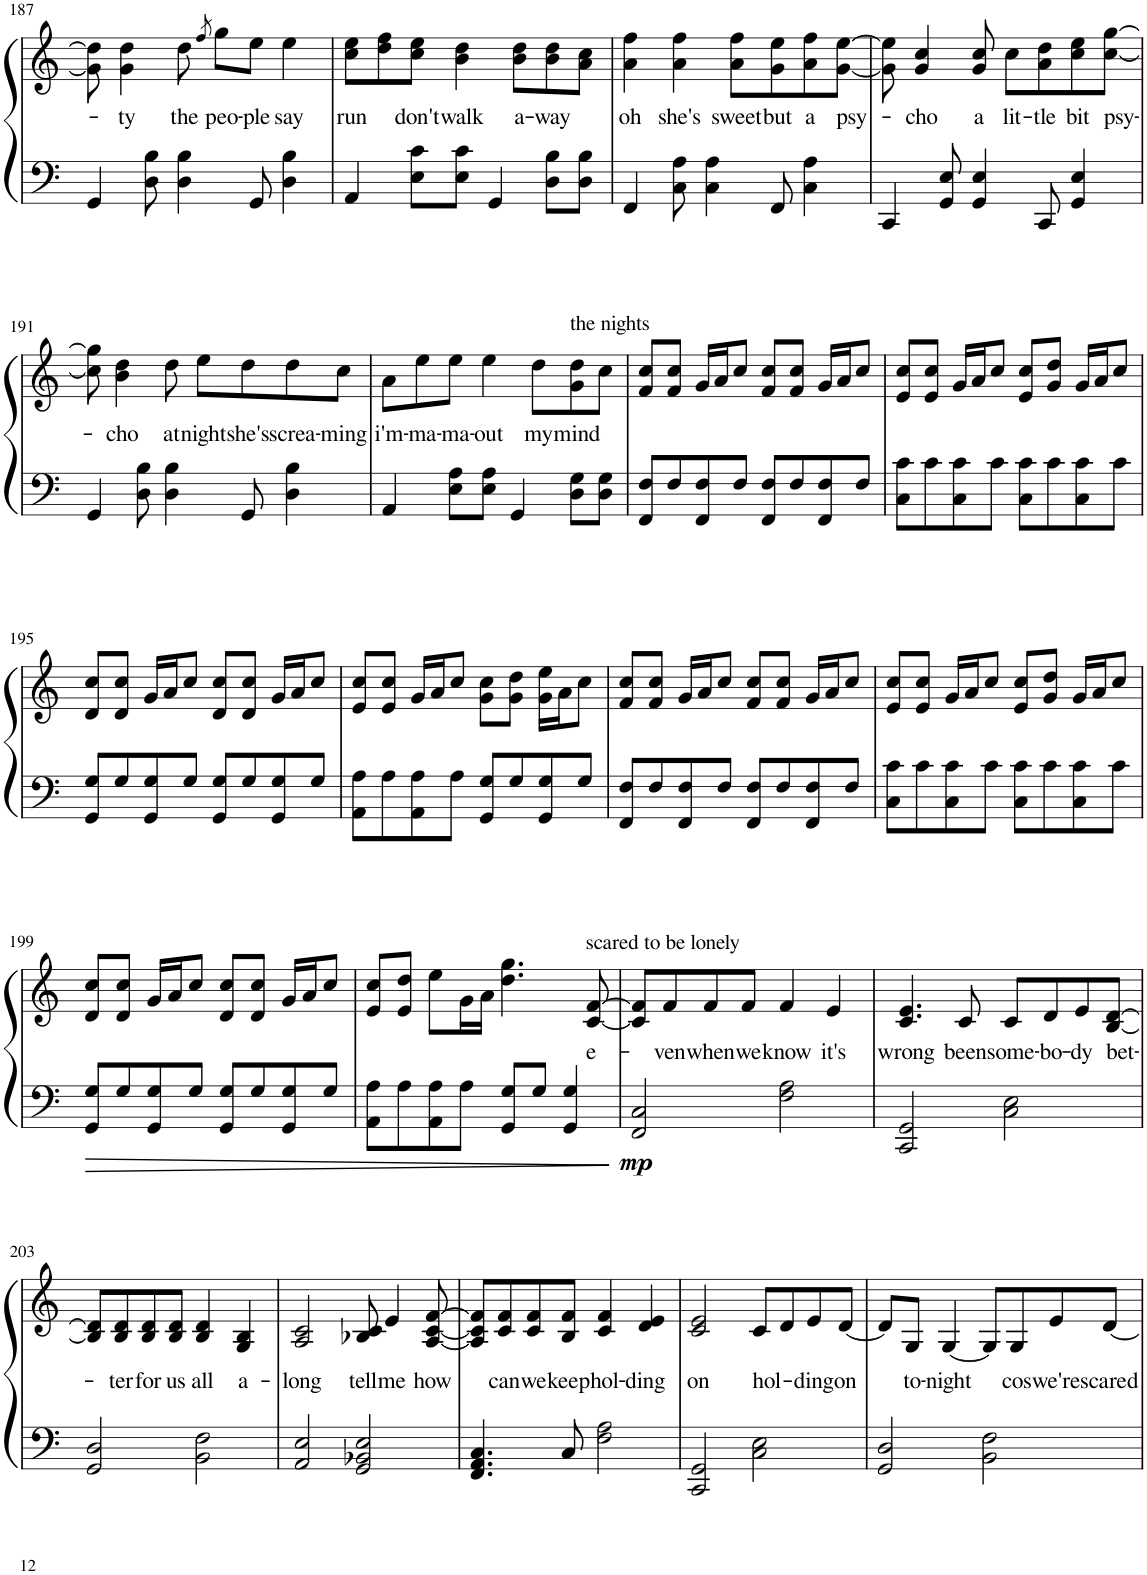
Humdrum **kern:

**kern	**kern	**text	**dynam
*part1	*part1	*part1	*part1
*staff2	*staff1	*staff1	*staff1/2
*I"Piano	*	*	*
*I'Pno.	*	*	*
!!LO:PB:g=z
*clefF4	*clefG2	*	*
*k[]	*k[]	*	*
*M4/4	*M4/4	*	*
=187	=187	=187	=187
4GG/	8g\] 8dd\]	.	.
!	!	!LO:LY:b	!
.	4g\ 4dd\	-ty	.
8D\ 8B\	.	.	.
!	!	!LO:LY:b	!
4D\ 4B\	8dd\	the	.
.	8qff/	.	.
!	!	!LO:LY:b	!
.	8gg\L	peo-	.
!	!	!LO:LY:b	!
8GG/	8ee\J	-ple	.
!	!	!LO:LY:b	!
4D\ 4B\	4ee\	say	.
=188	=188	=188	=188
!	!	!LO:LY:b	!
4AA/	8cc\ 8ee\L	run	.
.	8dd\ 8ff\	.	.
!	!	!LO:LY:b	!
8E\ 8c\L	8cc\ 8ee\J	don't	.
!	!	!LO:LY:b	!
8E\ 8c\J	4b\ 4dd\	walk	.
4GG/	.	.	.
!	!	!LO:LY:b	!
.	8b\ 8dd\L	a-	.
!	!	!LO:LY:b	!
8D\ 8B\L	8b\ 8dd\	-way	.
8D\ 8B\J	8a\ 8cc\J	.	.
=189	=189	=189	=189
!	!	!LO:LY:b	!
4FF/	4a\ 4ff\	oh	.
!	!	!LO:LY:b	!
8C\ 8A\	4a\ 4ff\	she's	.
4C\ 4A\	.	.	.
!	!	!LO:LY:b	!
.	8a\ 8ff\L	sweet	.
!	!	!LO:LY:b	!
8FF/	8g\ 8ee\	but	.
!	!	!LO:LY:b	!
4C\ 4A\	8a\ 8ff\	a	.
!	!	!LO:LY:b	!
.	[8g\ [8ee\J	psy-	.
=190	=190	=190	=190
4CC/	8g\] 8ee\]	.	.
!	!	!LO:LY:b	!
.	4g/ 4cc/	-cho	.
8GG/ 8E/	.	.	.
!	!	!LO:LY:b	!
4GG/ 4E/	8g/ 8cc/	a	.
!	!	!LO:LY:b	!
.	8cc\L	lit-	.
!	!	!LO:LY:b	!
8CC/	8a\ 8dd\	-tle	.
!	!	!LO:LY:b	!
4GG/ 4E/	8cc\ 8ee\	bit	.
!	!	!LO:LY:b	!
.	[8cc\ [8gg\J	psy-	.
!!LO:LB:g=z
=191	=191	=191	=191
4GG/	8cc\] 8gg\]	.	.
!	!	!LO:LY:b	!
.	4b\ 4dd\	-cho	.
8D\ 8B\	.	.	.
!	!	!LO:LY:b	!
4D\ 4B\	8dd\	at	.
!	!	!LO:LY:b	!
.	8ee\L	night	.
!	!	!LO:LY:b	!
8GG/	8dd\	she's	.
!	!	!LO:LY:b	!
4D\ 4B\	8dd\	screa-	.
!	!	!LO:LY:b	!
.	8cc\J	-ming	.
=192	=192	=192	=192
!	!	!LO:LY:b	!
4AA/	8a\L	i'm-	.
!	!	!LO:LY:b	!
.	8ee\	-ma-	.
!	!	!LO:LY:b	!
8E\ 8A\L	8ee\J	-ma-	.
!	!	!LO:LY:b	!
8E\ 8A\J	4ee\	-out	.
4GG/	.	.	.
!	!	!LO:LY:b	!
.	8dd\L	my	.
!	!LO:TX:a:t=the nights	!	!
!	!	!LO:LY:b	!
8D\ 8G\L	8g\ 8dd\	mind	.
8D\ 8G\J	8cc\J	.	.
=193	=193	=193	=193
8FF/ 8F/L	8f/ 8cc/L	.	.
8F/	8f/ 8cc/J	.	.
8FF/ 8F/	16g/LL	.	.
.	16a/J	.	.
8F/J	8cc/J	.	.
8FF/ 8F/L	8f/ 8cc/L	.	.
8F/	8f/ 8cc/J	.	.
8FF/ 8F/	16g/LL	.	.
.	16a/J	.	.
8F/J	8cc/J	.	.
=194	=194	=194	=194
8C\ 8c\L	8e/ 8cc/L	.	.
8c\	8e/ 8cc/J	.	.
8C\ 8c\	16g/LL	.	.
.	16a/J	.	.
8c\J	8cc/J	.	.
8C\ 8c\L	8e/ 8cc/L	.	.
8c\	8g/ 8dd/J	.	.
8C\ 8c\	16g/LL	.	.
.	16a/J	.	.
8c\J	8cc/J	.	.
!!LO:LB:g=z
=195	=195	=195	=195
8GG/ 8G/L	8d/ 8cc/L	.	.
8G/	8d/ 8cc/J	.	.
8GG/ 8G/	16g/LL	.	.
.	16a/J	.	.
8G/J	8cc/J	.	.
8GG/ 8G/L	8d/ 8cc/L	.	.
8G/	8d/ 8cc/J	.	.
8GG/ 8G/	16g/LL	.	.
.	16a/J	.	.
8G/J	8cc/J	.	.
=196	=196	=196	=196
8AA\ 8A\L	8e/ 8cc/L	.	.
8A\	8e/ 8cc/J	.	.
8AA\ 8A\	16g/LL	.	.
.	16a/J	.	.
8A\J	8cc/J	.	.
8GG/ 8G/L	8g\ 8cc\L	.	.
8G/	8g\ 8dd\J	.	.
8GG/ 8G/	16g\ 16ee\LL	.	.
.	16a\J	.	.
8G/J	8cc\J	.	.
=197	=197	=197	=197
8FF/ 8F/L	8f/ 8cc/L	.	.
8F/	8f/ 8cc/J	.	.
8FF/ 8F/	16g/LL	.	.
.	16a/J	.	.
8F/J	8cc/J	.	.
8FF/ 8F/L	8f/ 8cc/L	.	.
8F/	8f/ 8cc/J	.	.
8FF/ 8F/	16g/LL	.	.
.	16a/J	.	.
8F/J	8cc/J	.	.
=198	=198	=198	=198
8C\ 8c\L	8e/ 8cc/L	.	.
8c\	8e/ 8cc/J	.	.
8C\ 8c\	16g/LL	.	.
.	16a/J	.	.
8c\J	8cc/J	.	.
8C\ 8c\L	8e/ 8cc/L	.	.
8c\	8g/ 8dd/J	.	.
8C\ 8c\	16g/LL	.	.
.	16a/J	.	.
8c\J	8cc/J	.	.
!!LO:LB:g=z
=199	=199	=199	=199
8GG/ 8G/L	8d/ 8cc/L	.	.
8G/	8d/ 8cc/J	.	.
8GG/ 8G/	16g/LL	.	.
.	16a/J	.	.
8G/J	8cc/J	.	.
8GG/ 8G/L	8d/ 8cc/L	.	.
8G/	8d/ 8cc/J	.	.
8GG/ 8G/	16g/LL	.	.
.	16a/J	.	.
8G/J	8cc/J	.	.
=200	=200	=200	=200
8AA\ 8A\L	8e/ 8cc/L	.	.
8A\	8e/ 8dd/J	.	.
8AA\ 8A\	8ee\L	.	.
8A\J	16g\L	.	.
.	16a\JJ	.	.
8GG/ 8G/L	4.dd\ 4.gg\	.	.
8G/J	.	.	.
4GG/ 4G/	.	.	.
!	!LO:TX:a:t=scared to be lonely	!	!
!	!	!LO:LY:b	!
.	[8c/ [8f/	e-	.
=201	=201	=201	=201
!	!	!	!LO:DY:b=2
2FF/ 2C/	8c/] 8f/]L	.	mp
!	!	!LO:LY:b	!
.	8f/	-ven	.
!	!	!LO:LY:b	!
.	8f/	when	.
!	!	!LO:LY:b	!
.	8f/J	we	.
!	!	!LO:LY:b	!
2F\ 2A\	4f/	know	.
!	!	!LO:LY:b	!
.	4e/	it's	.
=202	=202	=202	=202
!	!	!LO:LY:b	!
2CC/ 2GG/	4.c/ 4.e/	wrong	.
!	!	!LO:LY:b	!
.	8c/	been	.
!	!	!LO:LY:b	!
2C\ 2E\	8c/L	some-	.
!	!	!LO:LY:b	!
.	8d/	-bo-	.
!	!	!LO:LY:b	!
.	8e/	-dy	.
!	!	!LO:LY:b	!
.	[8B/ [8d/J	bet-	.
!!LO:LB:g=z
=203	=203	=203	=203
2GG/ 2D/	8B/] 8d/]L	.	.
!	!	!LO:LY:b	!
.	8B/ 8d/	-ter	.
!	!	!LO:LY:b	!
.	8B/ 8d/	for	.
!	!	!LO:LY:b	!
.	8B/ 8d/J	us	.
!	!	!LO:LY:b	!
2BB\ 2F\	4B/ 4d/	all	.
!	!	!LO:LY:b	!
.	4G/ 4B/	a-	.
=204	=204	=204	=204
!	!	!LO:LY:b	!
2AA/ 2E/	2A/ 2c/	-long	.
!	!	!LO:LY:b	!
2GG/ 2BB-X/ 2E/	8B-X/ 8c/	tell	.
!	!	!LO:LY:b	!
.	4e/	me	.
!	!	!LO:LY:b	!
.	[8A/ [8c/ [8f/	how	.
=205	=205	=205	=205
4.FF/ 4.AA/ 4.C/	8A/] 8c/] 8f/]L	.	.
!	!	!LO:LY:b	!
.	8c/ 8f/	can	.
!	!	!LO:LY:b	!
.	8c/ 8f/	we	.
!	!	!LO:LY:b	!
8C/	8B/ 8f/J	keep	.
!	!	!LO:LY:b	!
2F\ 2A\	4c/ 4f/	hol-	.
!	!	!LO:LY:b	!
.	4d/ 4e/	-ding	.
=206	=206	=206	=206
!	!	!LO:LY:b	!
2CC/ 2GG/	2c/ 2e/	on	.
!	!	!LO:LY:b	!
2C\ 2E\	8c/L	hol-	.
.	8d/	.	.
!	!	!LO:LY:b	!
.	8e/	-ding	.
!	!	!LO:LY:b	!
.	[8d/J	on	.
=207	=207	=207	=207
2GG/ 2D/	8d/L]	.	.
!	!	!LO:LY:b	!
.	8G/J	to-	.
!	!	!LO:LY:b	!
.	[4G/	-night	.
2BB\ 2F\	8G/L]	.	.
!	!	!LO:LY:b	!
.	8G/	cos	.
!	!	!LO:LY:b	!
.	8e/	we're	.
!	!	!LO:LY:b	!
.	[8d/J	scared	.
=	=	=	=
*-	*-	*-	*-
